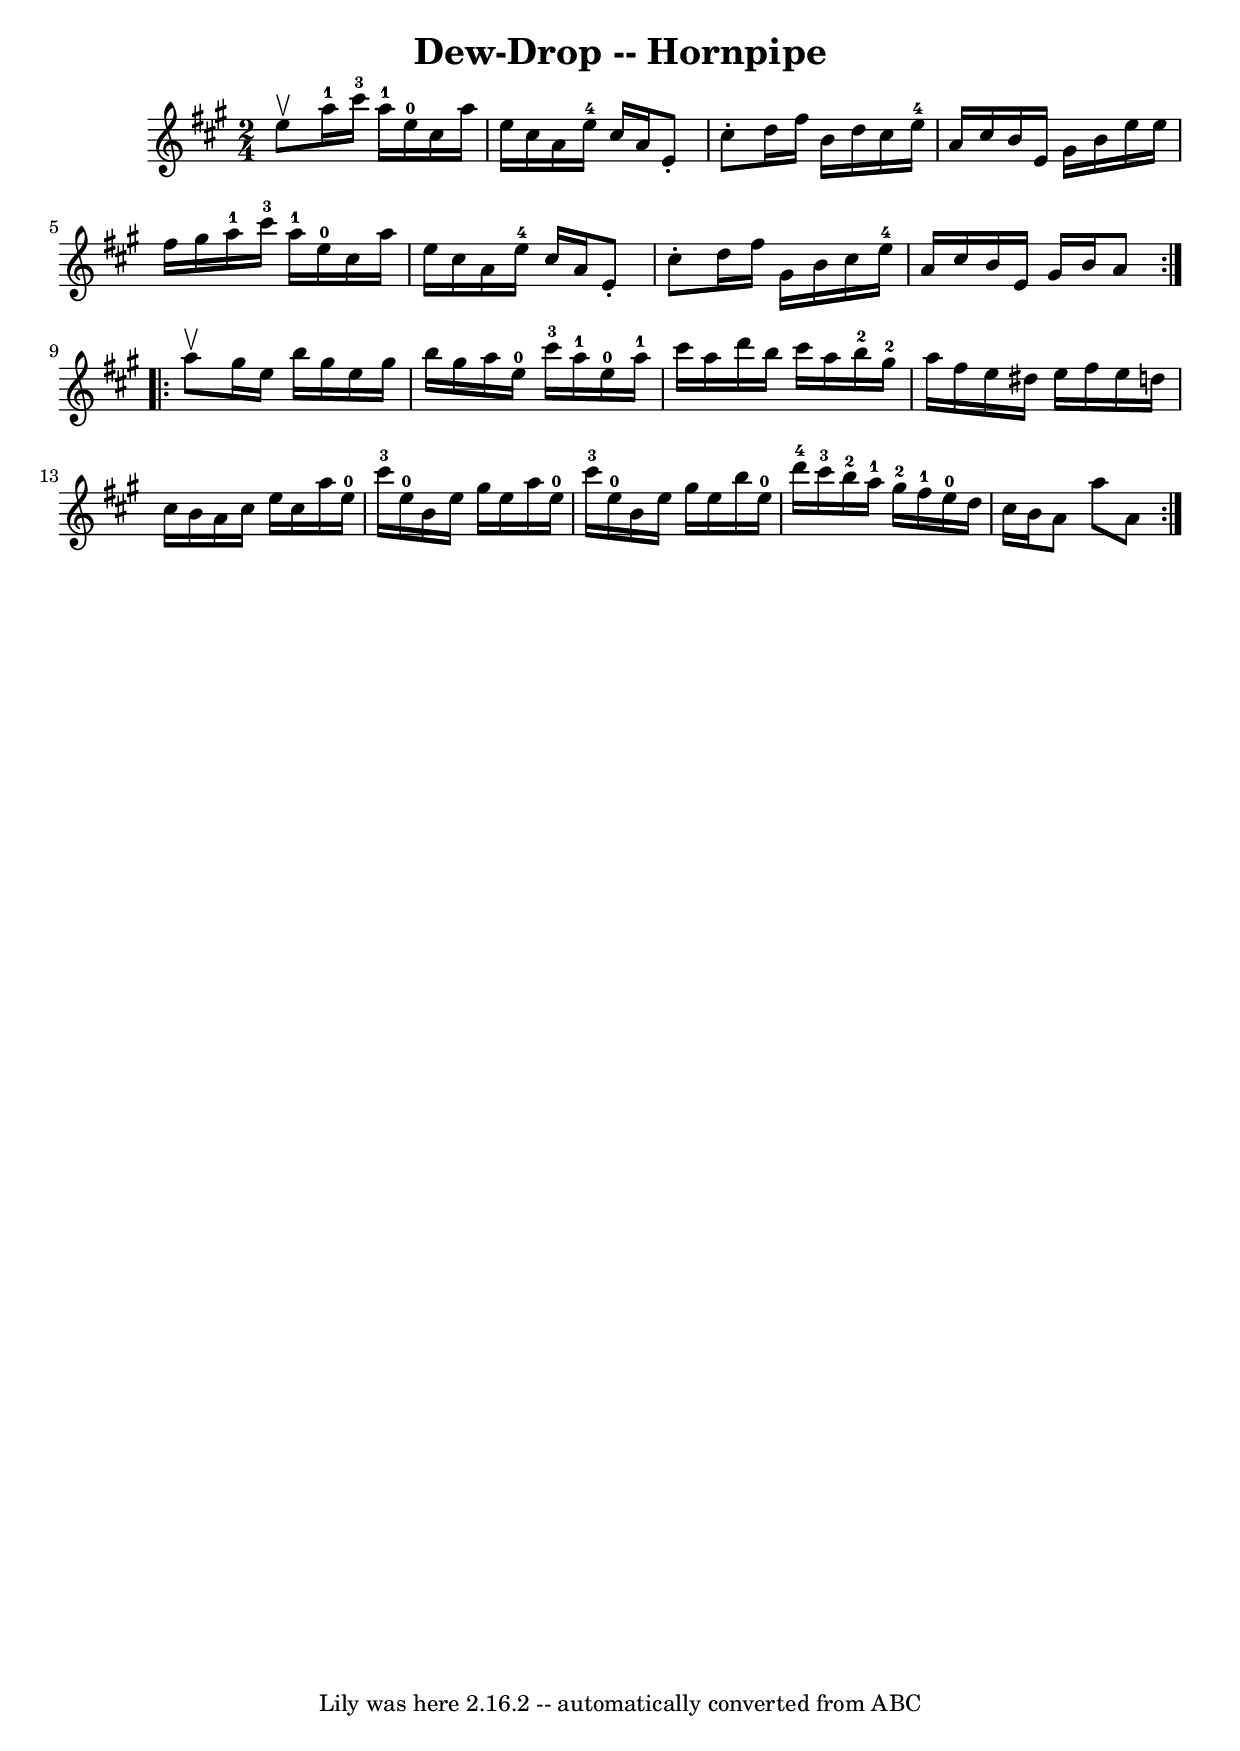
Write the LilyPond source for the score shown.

\version "2.16.2"
\include "Mammoth.ily"
\header {
  %% book = "Ryan's Mammoth Collection of Fiddle Tunes"
  crossRefNumber = "1"
  footnotes = ""
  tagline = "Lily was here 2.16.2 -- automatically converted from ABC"
  title = "Dew-Drop -- Hornpipe"

}
voicedefault =  {



  \repeat volta 2 {

    \time 2/4 
    \key a \major
    e''8^\upbow   |
    a''16-1 cis'''16-3 a''16-1 e''16-0 cis''16 a''16 e''16 cis''16     |
    a'16 e''16-4 cis''16 a'16 e'8-. cis''8-.    |
    d''16 fis''16 b'16 d''16 cis''16 e''16-4 a'16    
    cis''16    |
    b'16 e'16 gis'16 b'16 e''16 e''16    
    fis''16 gis''16    |
    a''16-1 cis'''16-3 a''16-1   
    e''16-0 cis''16 a''16 e''16 cis''16    |
    a'16 e''16-4 cis''16 a'16 e'8-. cis''8-.   |
    d''16 fis''16    
    gis'16 b'16 cis''16 e''16-4 a'16 cis''16    |
    b'16    
    e'16 gis'16 b'16 a'8    
  }     
  \repeat volta 2 {
    a''8^\upbow    |
    gis''16 e''16 b''16 gis''16 e''16 gis''16 b''16    
    gis''16    |
    a''16 e''16-0 cis'''16-3 a''16-1     
    e''16-0 a''16-1 cis'''16 a''16    |
    d'''16 b''16    
    cis'''16 a''16 b''16-2 gis''16-2 a''16 fis''16    |
    
    e''16 dis''16 e''16 fis''16 e''16 d''!16 cis''16 b'16   |
    a'16 cis''16 e''16 cis''16 a''16 e''16-0   
    cis'''16-3 e''16-0   |
    b'16 e''16 gis''16 e''16    
    a''16 e''16-0 cis'''16-3 e''16-0   |
    b'16 e''16    
    gis''16 e''16 b''16 e''16-0 d'''16-4 cis'''16-3    |
    b''16-2 a''16-1 gis''16-2 fis''16-1     
    e''16-0 d''16 cis''16 b'16    |
    a'8 a''8 a'8    
  }   

}

\score{
  <<

    \context Staff="default"
    {
      \voicedefault 
      
    }

  >>
  \layout {
    
  }
  \midi {
  }

}
